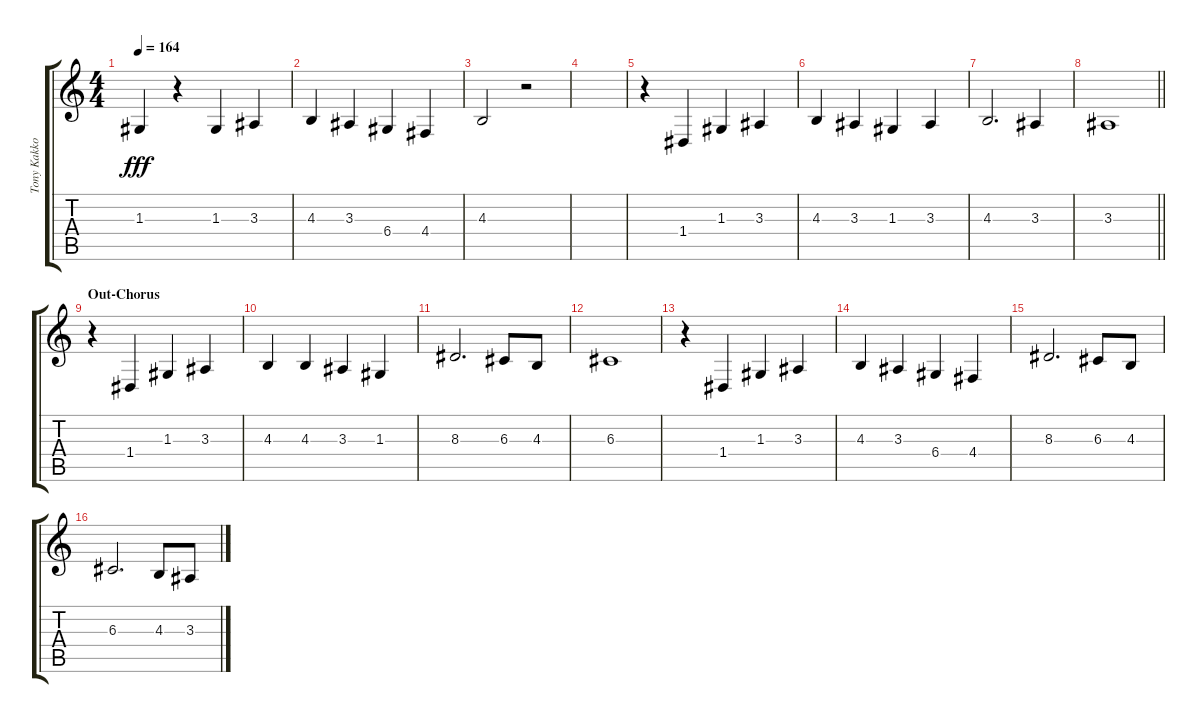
\track ("Tony Kakko" "Tony Kakko") {instrument altosax}
\staff {score tabs}
\tuning (E4 B3 G3 D3 A2 E2) {hide}
\ts (4 4)
\tempo 164
\clef g2
\ks c
1.3.4{dy fff} r.4 1.3.4 3.3.4 |
4.3.4 3.3.4 6.4.4 4.4.4 |
4.3.2 r.2 |
|
r.4 1.4.4 1.3.4 3.3.4 |
4.3.4 3.3.4 1.3.4 3.3.4 |
4.3.2{d} 3.3.4 |
\barLineRight lightlight
3.3.1 |
\section ("" "Out-Chorus")
r.4 1.4.4 1.3.4 3.3.4 |
4.3.4 4.3.4 3.3.4 1.3.4 |
8.3.2{d} 6.3.8 4.3.8 |
6.3.1 |
r.4 1.4.4 1.3.4 3.3.4 |
4.3.4 3.3.4 6.4.4 4.4.4 |
8.3.2{d} 6.3.8 4.3.8 |
6.3.2{d} 4.3.8 3.3.8
